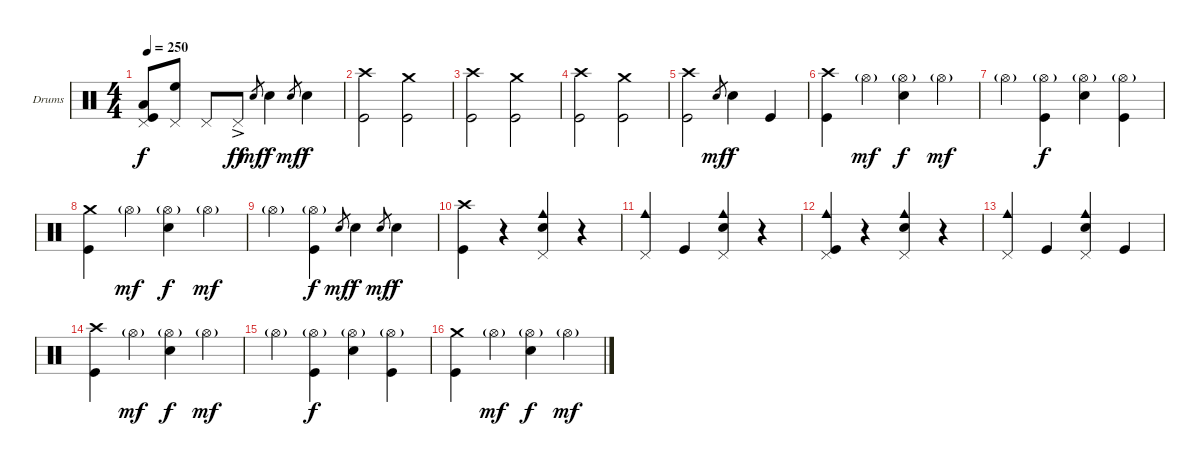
\bracketExtendMode groupsimilarinstruments
\firstSystemTrackNameOrientation horizontal
\otherSystemsTrackNameOrientation horizontal
\track ("Drumkit" "Drums") {instrument percussion}
\staff {score}
\articulation defaults
\ts (4 4)
\tempo 250
\clef neutral
\ks c
("Pedal Hi-Hat (hit)" "Kick (hit)" "Low Tom (hit)").8{dy f} ("Pedal Hi-Hat (hit)" "High Floor Tom (hit)").8 "Pedal Hi-Hat (hit)".8 "Pedal Hi-Hat (hit)"{ac}.8{dy ff} "Snare (hit) 2".8{gr dy mf} "Snare (hit) 2".4{dy f} "Snare (hit) 2".8{gr dy mf} "Snare (hit) 2".4{dy f} |
("Crash high (hit)" "Kick (hit)").2 ("Crash medium (hit)" "Kick (hit)").2 |
("Crash high (hit)" "Kick (hit)").2 ("Crash medium (hit)" "Kick (hit)").2 |
("Crash high (hit)" "Kick (hit)").2 ("Crash medium (hit)" "Kick (hit)").2 |
("Crash high (hit)" "Kick (hit)").2 "Snare (hit) 2".8{gr dy mf} "Snare (hit) 2".4{dy f} "Kick (hit)".4 |
("Crash high (hit)" "Kick (hit)").4 "Hi-Hat (open)"{g}.4{dy mf} ("Hi-Hat (open)"{g} "Snare (hit) 2").4{dy f} "Hi-Hat (open)"{g}.4{dy mf} |
"Hi-Hat (open)"{g}.4 ("Hi-Hat (open)"{g} "Kick (hit)").4{dy f} ("Hi-Hat (open)"{g} "Snare (hit) 2").4 ("Hi-Hat (open)"{g} "Kick (hit)").4 |
("Crash medium (hit)" "Kick (hit)").4 "Hi-Hat (open)"{g}.4{dy mf} ("Hi-Hat (open)"{g} "Snare (hit) 2").4{dy f} "Hi-Hat (open)"{g}.4{dy mf} |
"Hi-Hat (open)"{g}.4 ("Hi-Hat (open)"{g} "Kick (hit)").4{dy f} "Snare (hit) 2".8{gr dy mf} "Snare (hit) 2".4{dy f} "Snare (hit) 2".8{gr dy mf} "Snare (hit) 2".4{dy f} |
("Crash high (hit)" "Kick (hit)").4 r.4 ("Cowbell medium (hit)" "Pedal Hi-Hat (hit)" "Snare (hit) 2").4 r.4 |
("Cowbell medium (hit)" "Pedal Hi-Hat (hit)").4 "Kick (hit)".4 ("Cowbell medium (hit)" "Pedal Hi-Hat (hit)" "Snare (hit) 2").4 r.4 |
("Cowbell medium (hit)" "Pedal Hi-Hat (hit)" "Kick (hit)").4 r.4 ("Cowbell medium (hit)" "Pedal Hi-Hat (hit)" "Snare (hit) 2").4 r.4 |
("Cowbell medium (hit)" "Pedal Hi-Hat (hit)").4 "Kick (hit)".4 ("Cowbell medium (hit)" "Pedal Hi-Hat (hit)" "Snare (hit) 2").4 "Kick (hit)".4 |
("Crash high (hit)" "Kick (hit)").4 "Hi-Hat (open)"{g}.4{dy mf} ("Hi-Hat (open)"{g} "Snare (hit) 2").4{dy f} "Hi-Hat (open)"{g}.4{dy mf} |
"Hi-Hat (open)"{g}.4 ("Hi-Hat (open)"{g} "Kick (hit)").4{dy f} ("Hi-Hat (open)"{g} "Snare (hit) 2").4 ("Hi-Hat (open)"{g} "Kick (hit)").4 |
("Crash medium (hit)" "Kick (hit)").4 "Hi-Hat (open)"{g}.4{dy mf} ("Hi-Hat (open)"{g} "Snare (hit) 2").4{dy f} "Hi-Hat (open)"{g}.4{dy mf}
